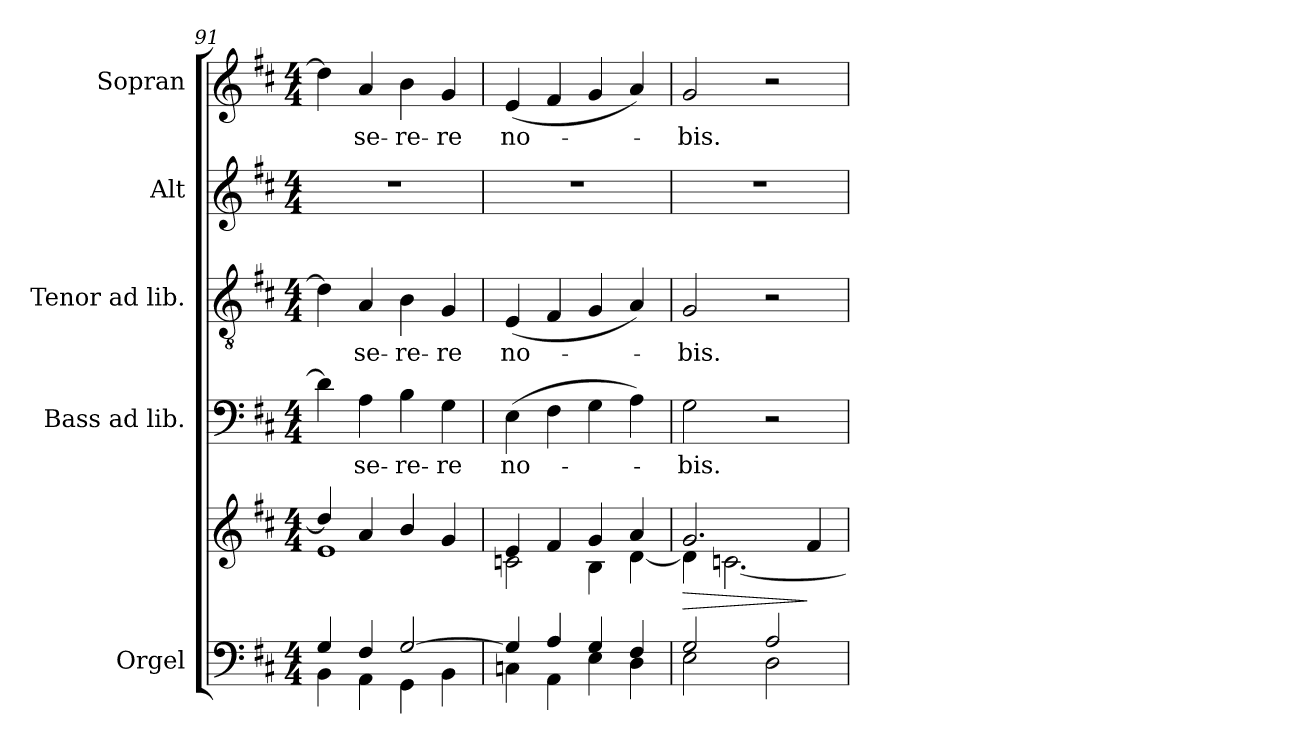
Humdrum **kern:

**kern	**kern	**dynam	**kern	**text	**kern	**text	**kern	**kern	**text
*part5	*part5	*part5	*part4	*part4	*part3	*part3	*part2	*part1	*part1
*staff6	*staff5	*staff5/6	*staff4	*staff4	*staff3	*staff3	*staff2	*staff1	*staff1
*I"Orgel	*	*	*I"Bass ad lib.	*	*I"Tenor ad lib.	*	*I"Alt	*I"Sopran	*
*I'Org.	*	*	*I'B.	*	*I'T.	*	*I'A.	*I'S.	*
*clefF4	*clefG2	*	*clefF4	*	*clefGv2	*	*clefG2	*clefG2	*
*k[f#c#]	*k[f#c#]	*	*k[f#c#]	*	*k[f#c#]	*	*k[f#c#]	*k[f#c#]	*
*D:	*D:	*	*D:	*	*D:	*	*D:	*D:	*
*M4/4	*M4/4	*	*M4/4	*	*M4/4	*	*M4/4	*M4/4	*
=91	=91	=91	=91	=91	=91	=91	=91	=91	=91
*^	*^	*	*	*	*	*	*	*	*
4G/	4BB\	4dd/]	1e	.	4d\]	.	4d\]	.	1r	4dd\]	.
!	!	!	!	!	!	!LO:LY:b	!	!LO:LY:b	!	!	!LO:LY:b
4F#/	4AA\	4a/	.	.	4A\	-se-	4A/	-se-	.	4a/	-se-
!	!	!	!	!	!	!LO:LY:b	!	!LO:LY:b	!	!	!LO:LY:b
[>2G/	4GG\	4b/	.	.	4B\	-re-	4B\	-re-	.	4b\	-re-
!	!	!	!	!	!	!LO:LY:b	!	!LO:LY:b	!	!	!LO:LY:b
.	4BB\	4g/	.	.	4G\	-re	4G/	-re	.	4g/	-re
!!LO:LB:g=z
=92	=92	=92	=92	=92	=92	=92	=92	=92	=92	=92	=92
!	!	!	!	!	!	!LO:LY:b	!	!LO:LY:b	!	!	!LO:LY:b
4G/]	4Cn\	4e/	2cn\	.	(>4E\	no-	(<4E/	no-	1r	(<4e/	no-
4A/	4AA\	4f#/	.	.	4F#\	.	4F#/	.	.	4f#/	.
4G/	4E\	4g/	4B\	.	4G\	.	4G/	.	.	4g/	.
4F#/	4D\	4a/	[<4d\	.	4A\)	.	4A/)	.	.	4a/)	.
=93	=93	=93	=93	=93	=93	=93	=93	=93	=93	=93	=93
!	!	!	!	!LO:HP:b	!	!LO:LY:b	!	!LO:LY:b	!	!	!LO:LY:b
2G/	2E\	2.g/	4d\]	>	2G\	-bis.	2G/	-bis.	1r	2g/	-bis.
.	.	.	[<2.cn\	.	.	.	.	.	.	.	.
2A/	2D\	.	.	.	2r	.	2r	.	.	2r	.
.	.	4f#/	.	]	.	.	.	.	.	.	.
*v	*v	*	*	*	*	*	*	*	*	*	*
*	*v	*v	*	*	*	*	*	*	*	*
=	=	=	=	=	=	=	=	=	=
*-	*-	*-	*-	*-	*-	*-	*-	*-	*-
